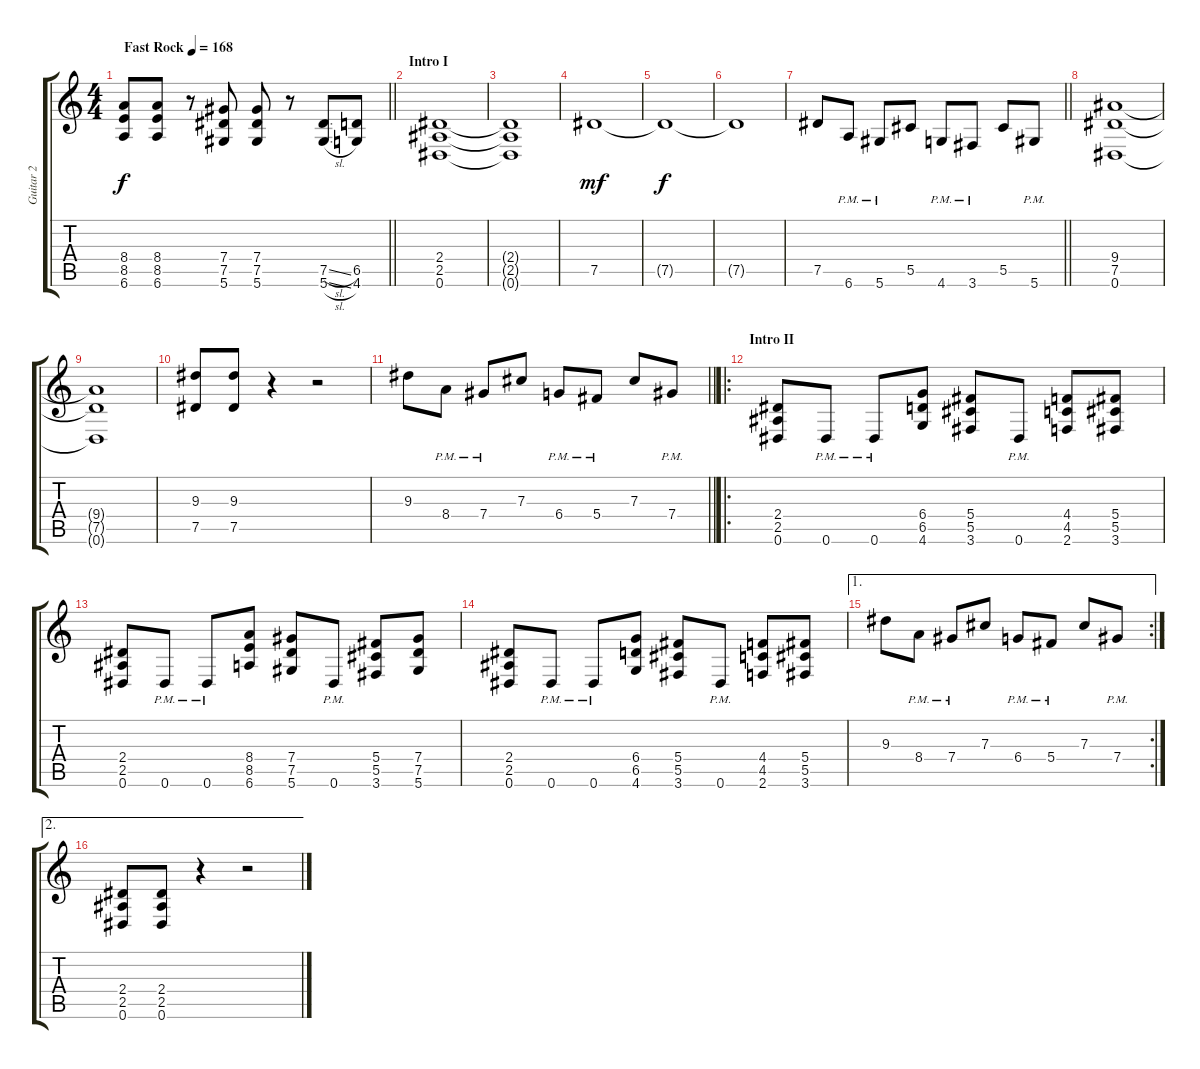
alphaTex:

\track ("Guitar 2" "Guitar 2") {instrument overdrivenguitar}
\staff {score tabs}
\tuning (Eb4 Bb3 Gb3 Db3 Ab2 Eb2) {hide}
\ts (4 4)
\tempo (168 "Fast Rock")
\clef g2
\barLineRight lightlight
\ks c
(8.4 8.5 6.6).8{dy f instrument overdrivenguitar} (8.4 8.5 6.6).8 r.8 (7.4 7.5 5.6).8 (7.4 7.5 5.6).8 r.8 (7.5{sl} 5.6{sl}).8 (6.5 4.6).8 |
\section ("" "Intro I")
(2.4 2.5 0.6).1 |
(2.4{t} 2.5{t} 0.6{t}).1 |
7.5.1{dy mf} |
7.5{t}.1{dy f} |
7.5{t}.1 |
\barLineRight lightlight
7.5.8 6.6{pm}.8 5.6{pm}.8 5.5.8 4.6{pm}.8 3.6{pm}.8 5.5.8 5.6{pm}.8 |
(9.4 7.5 0.6).1 |
(9.4{t} 7.5{t} 0.6{t}).1 |
(9.3 7.5).8 (9.3 7.5).8 r.4 r.2 |
\barLineRight lightlight
9.3.8 8.4{pm}.8 7.4{pm}.8 7.3.8 6.4{pm}.8 5.4{pm}.8 7.3.8 7.4{pm}.8 |
\ro
\section ("" "Intro II")
(2.4 2.5 0.6).8 0.6{pm}.8 0.6{pm}.8 (6.4 6.5 4.6).8 (5.4 5.5 3.6).8 0.6{pm}.8 (4.4 4.5 2.6).8 (5.4 5.5 3.6).8 |
(2.4 2.5 0.6).8 0.6{pm}.8 0.6{pm}.8 (8.4 8.5 6.6).8 (7.4 7.5 5.6).8 0.6{pm}.8 (5.4 5.5 3.6).8 (7.4 7.5 5.6).8 |
(2.4 2.5 0.6).8 0.6{pm}.8 0.6{pm}.8 (6.4 6.5 4.6).8 (5.4 5.5 3.6).8 0.6{pm}.8 (4.4 4.5 2.6).8 (5.4 5.5 3.6).8 |
\ae 1
\rc 2
9.3.8 8.4{pm}.8 7.4{pm}.8 7.3.8 6.4{pm}.8 5.4{pm}.8 7.3.8 7.4{pm}.8 |
\ae 2
(2.4 2.5 0.6).8 (2.4 2.5 0.6).8 r.4 r.2
